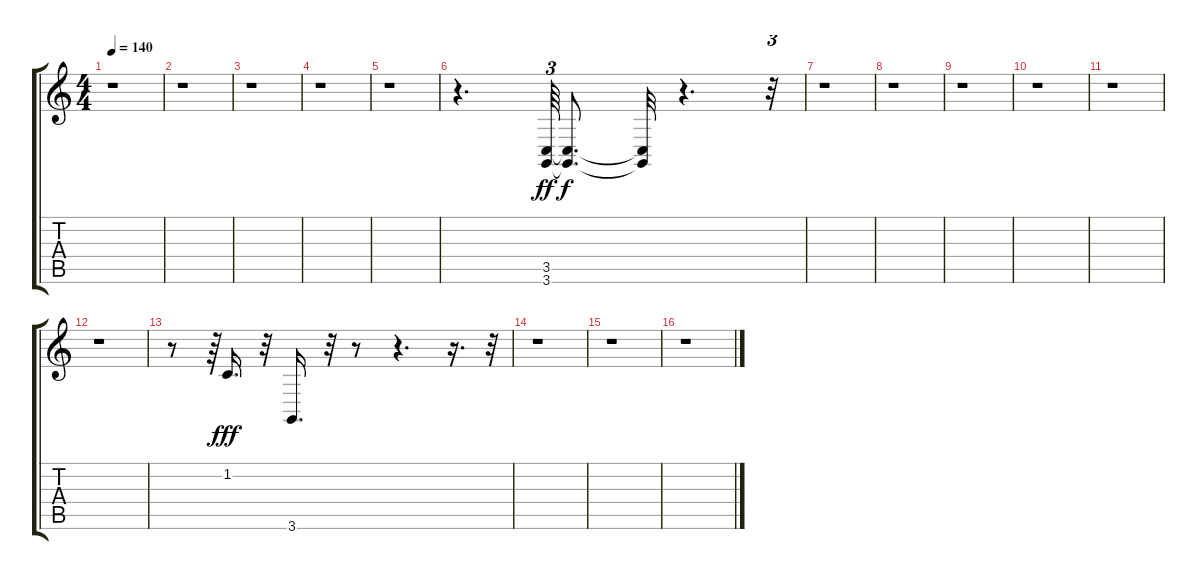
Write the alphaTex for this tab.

\track "" {instrument melodictom}
\staff {score tabs}
\tuning (E4 B3 G3 D3 A2 E2) {hide}
\ts (4 4)
\tempo 140
\clef g2
\ks c
r.1{dy f} |
r.1 |
r.1 |
r.1 |
r.1 |
r.4{d} (3.5 3.6).64{tu (3 2) dy ff balance 13} (3.5{t} 3.6{t}).8{d dy f balance 3} (3.5{t} 3.6{t}).32 r.4{d} r.32{tu (3 2)} |
r.1 |
r.1 |
r.1 |
r.1 |
r.1 |
r.1 |
r.8 r.64{tu (3 2)} 1.2.16{d dy fff balance 3} r.32 3.6.16{d balance 10} r.32 r.8{balance 16} r.4{d} r.16{d} r.32{tu (3 2)} |
r.1 |
r.1 |
r.1
